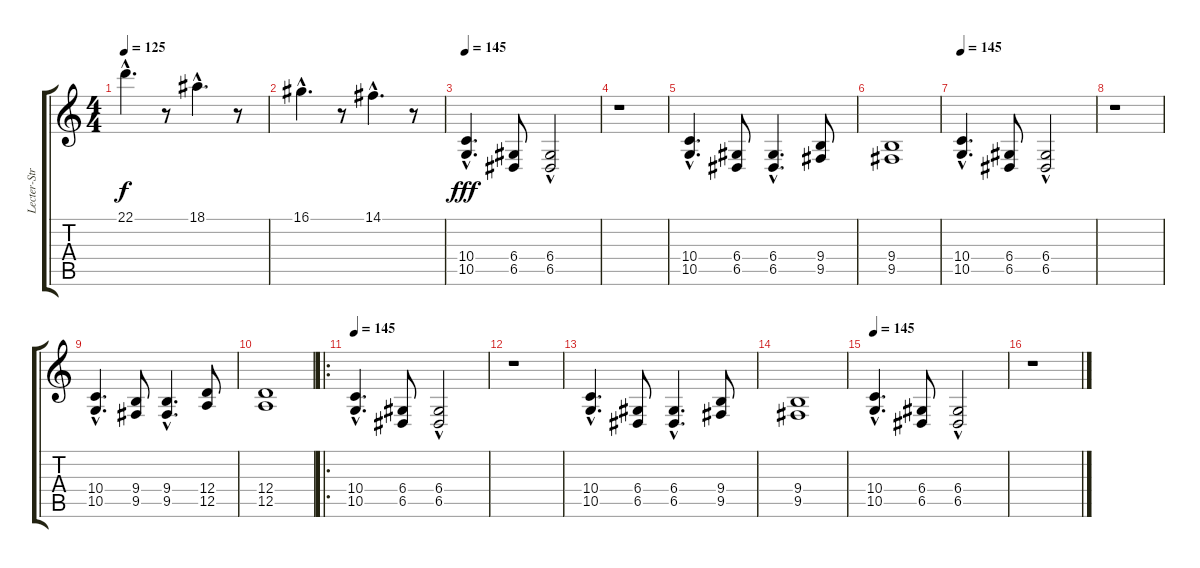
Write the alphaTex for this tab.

\track ("Lecter-Strings" "Lecter-Str") {instrument stringensemble1}
\staff {score tabs}
\tuning (E4 B3 G3 D3 A2 E2) {hide}
\ts (4 4)
\tempo 125
\clef g2
\ks c
22.1{hac}.4{d dy f} r.8 18.1{hac}.4{d} r.8 |
16.1{hac}.4{d} r.8 14.1{hac}.4{d} r.8 |
\tempo 148
\tempo 145
(10.4{hac} 10.5{hac}).4{d dy fff} (6.4 6.5).8 (6.4{hac} 6.5).2 |
r.1 |
(10.4{hac} 10.5{hac}).4{d} (6.4 6.5).8 (6.4{hac} 6.5{hac}).4{d} (9.4 9.5).8 |
(9.4 9.5).1 |
\tempo 145
(10.4{hac} 10.5{hac}).4{d} (6.4 6.5).8 (6.4{hac} 6.5).2 |
r.1 |
(10.4{hac} 10.5{hac}).4{d} (9.4 9.5).8 (9.4{hac} 9.5{hac}).4{d} (12.4 12.5).8 |
(12.4 12.5).1 |
\ro
\tempo 145
(10.4{hac} 10.5{hac}).4{d} (6.4 6.5).8 (6.4{hac} 6.5).2 |
r.1 |
(10.4{hac} 10.5{hac}).4{d} (6.4 6.5).8 (6.4{hac} 6.5{hac}).4{d} (9.4 9.5).8 |
(9.4 9.5).1 |
\tempo 145
(10.4{hac} 10.5{hac}).4{d} (6.4 6.5).8 (6.4{hac} 6.5).2 |
r.1
